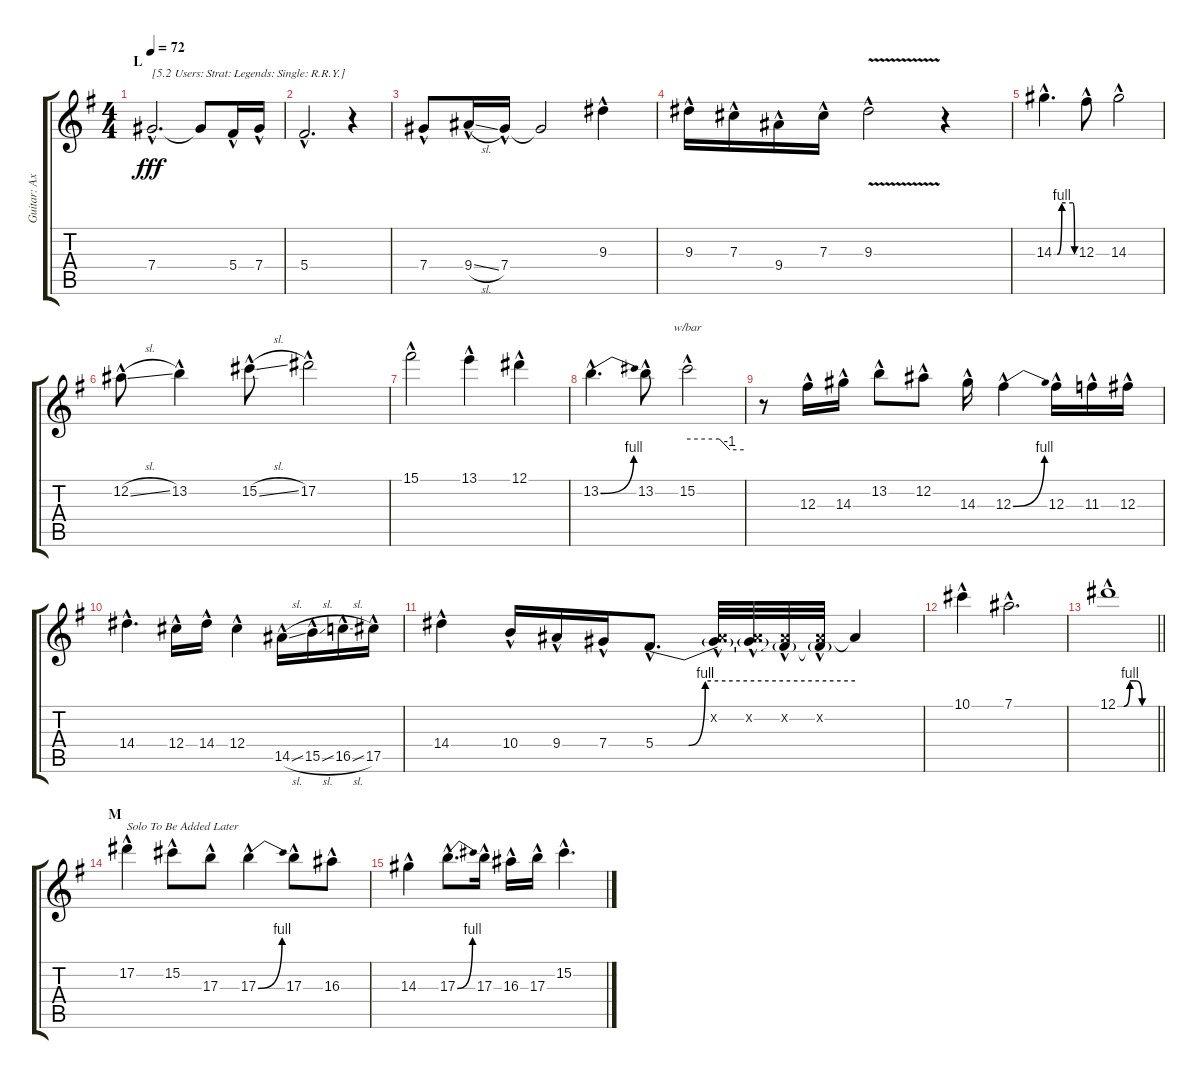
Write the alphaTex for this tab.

\track ("Guitar: Axel" "Guitar: Ax") {instrument acousticguitarnylon}
\staff {score tabs}
\tuning (Eb4 Bb3 Gb3 Db3 Ab2 Eb2) {hide}
\ts (4 4)
\section ("" "L")
\tempo 72
\clef g2
\ks g
7.4{hac}.2{d txt "[5.2 Users: Strat: Legends: Single: R.R.Y.]" dy fff volume 16 instrument overdrivenguitar} 7.4{t}.8 5.4{hac}.16 7.4{hac}.16 |
5.4{hac}.2{d} r.4 |
7.4{hac}.8 9.4{sl hac}.16 7.4{hac}.16 7.4{t}.2 9.3{hac}.4 |
9.3{hac}.16 7.3{hac}.16 9.4{hac}.16 7.3{hac}.16 9.3{v hac}.2 r.4 |
14.3{be (custom 0 0 10 0 23 4 55 4 60 0) hac}.4{d} 12.3{hac}.8 14.3{hac}.2 |
12.2{sl hac}.8 13.2{hac}.4 15.2{sl hac}.8 17.2{hac}.2 |
15.1{hac}.2 13.1{hac}.4 12.1{hac}.4 |
13.2{be (bend 0 0 60 4) hac}.4{d} 13.2{hac}.8 15.2{hac}.2{tbe (custom default 0 0 34 0 45 -4 60 -4)} |
r.8 12.3{hac}.16 14.3{hac}.16 13.2{hac}.8 12.2{hac}.8 14.3{hac}.16 12.3{be (bend 0 0 60 4) hac}.4 12.3{hac}.16 11.3{hac}.16 12.3{hac}.16 |
14.4{hac}.4{d} 12.4{hac}.16 14.4{hac}.16 12.4{hac}.4 14.5{sl hac}.16 15.5{sl hac}.16 16.5{sl hac}.16 17.5{hac}.16 |
14.4{hac}.4 10.4{hac}.16 9.4{hac}.16 7.4{hac}.16 5.4{be (custom 0 0 10 0 15 4 60 4) hac}.8{d} (0.2{hac x} 5.4{t}).32 (0.2{hac x} 5.4{t}).32 (0.2{hac x} 5.4{t}).32 (0.2{hac x} 5.4{t}).32 0.2{t}.4 |
10.1{hac}.4 7.1{hac}.2{d} |
\barLineRight lightlight
12.1{be (custom 0 0 10 0 20 4 30 4 40 0 60 0) hac}.1 |
\section ("" "M")
17.2{hac}.4{txt "Solo To Be Added Later"} 15.2{hac}.8 17.3{hac}.8 17.3{be (bend 0 0 60 4) hac}.4 17.3{hac}.8 16.3{hac}.8 |
14.3{hac}.4 17.3{be (bend 0 0 60 4) hac}.8{d} 17.3{hac}.16 16.3{hac}.16 17.3{hac}.16 15.2{hac}.4{d}
